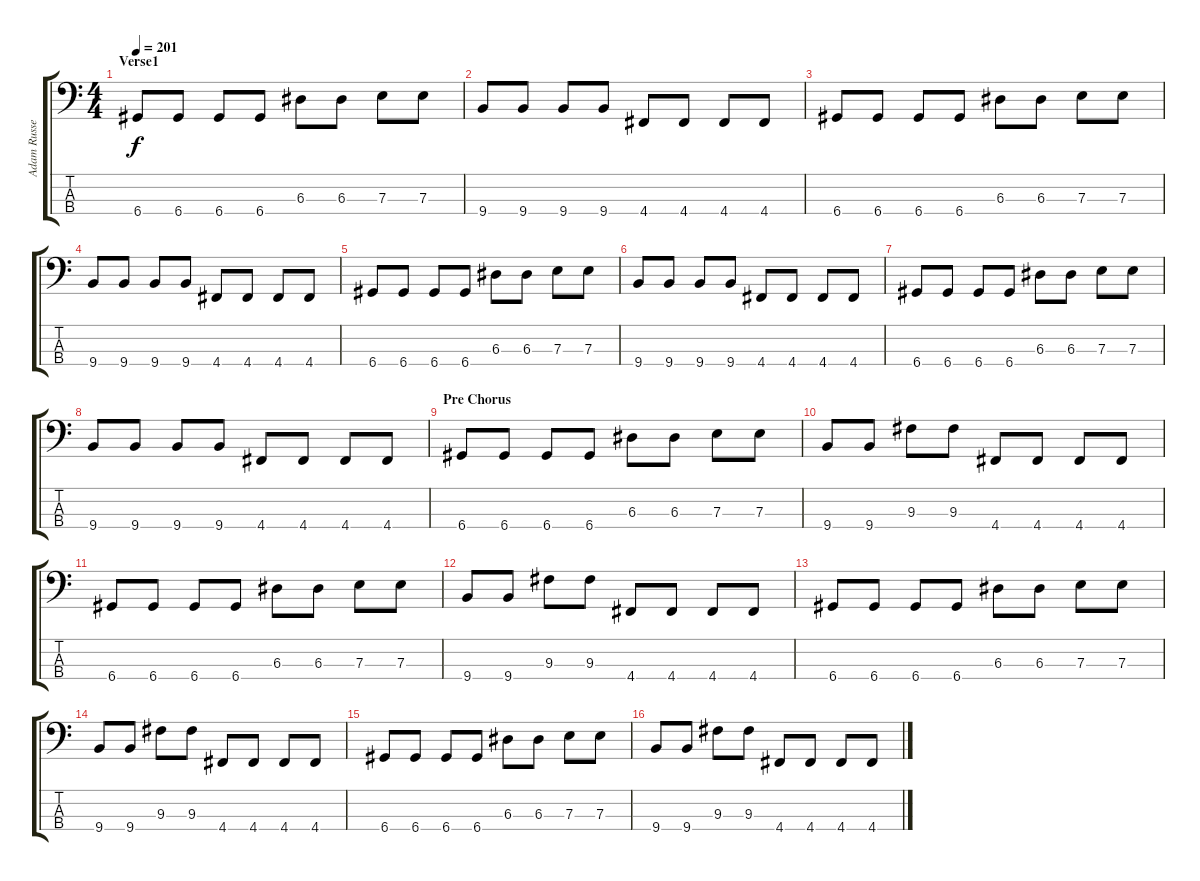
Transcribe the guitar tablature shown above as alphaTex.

\track ("Adam Russell" "Adam Russe") {instrument electricbasspick}
\staff {score tabs}
\tuning (G2 D2 A1 D1) {hide}
\ts (4 4)
\section ("" "Verse1")
\tempo 201
\clef f4
\ks c
6.4.8{dy f} 6.4.8 6.4.8 6.4.8 6.3.8 6.3.8 7.3.8 7.3.8 |
9.4.8 9.4.8 9.4.8 9.4.8 4.4.8 4.4.8 4.4.8 4.4.8 |
6.4.8 6.4.8 6.4.8 6.4.8 6.3.8 6.3.8 7.3.8 7.3.8 |
9.4.8 9.4.8 9.4.8 9.4.8 4.4.8 4.4.8 4.4.8 4.4.8 |
6.4.8 6.4.8 6.4.8 6.4.8 6.3.8 6.3.8 7.3.8 7.3.8 |
9.4.8 9.4.8 9.4.8 9.4.8 4.4.8 4.4.8 4.4.8 4.4.8 |
6.4.8 6.4.8 6.4.8 6.4.8 6.3.8 6.3.8 7.3.8 7.3.8 |
9.4.8 9.4.8 9.4.8 9.4.8 4.4.8 4.4.8 4.4.8 4.4.8 |
\section ("" "Pre Chorus")
6.4.8 6.4.8 6.4.8 6.4.8 6.3.8 6.3.8 7.3.8 7.3.8 |
9.4.8 9.4.8 9.3.8 9.3.8 4.4.8 4.4.8 4.4.8 4.4.8 |
6.4.8 6.4.8 6.4.8 6.4.8 6.3.8 6.3.8 7.3.8 7.3.8 |
9.4.8 9.4.8 9.3.8 9.3.8 4.4.8 4.4.8 4.4.8 4.4.8 |
6.4.8 6.4.8 6.4.8 6.4.8 6.3.8 6.3.8 7.3.8 7.3.8 |
9.4.8 9.4.8 9.3.8 9.3.8 4.4.8 4.4.8 4.4.8 4.4.8 |
6.4.8 6.4.8 6.4.8 6.4.8 6.3.8 6.3.8 7.3.8 7.3.8 |
9.4.8 9.4.8 9.3.8 9.3.8 4.4.8 4.4.8 4.4.8 4.4.8
